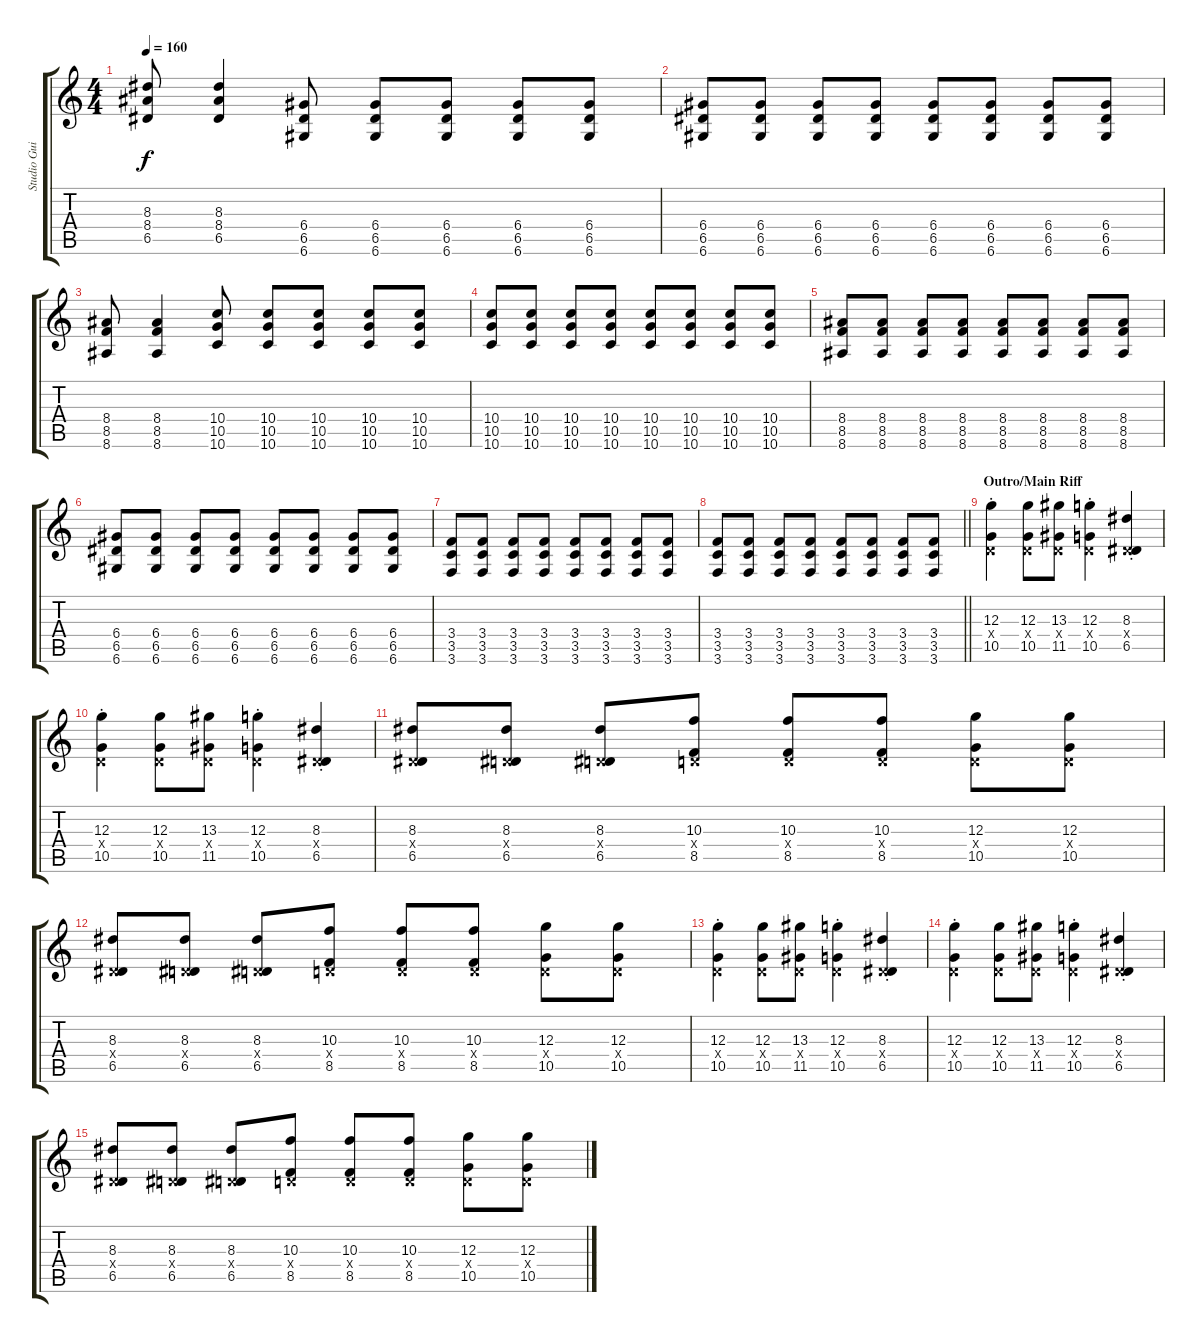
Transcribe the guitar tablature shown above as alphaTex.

\track ("Studio Guitar" "Studio Gui") {instrument overdrivenguitar}
\staff {score tabs}
\tuning (E4 B3 G3 D3 A2 D2) {hide}
\ts (4 4)
\tempo 160
\clef g2
\ks c
(8.3 8.4 6.5).8{dy f} (8.3 8.4 6.5).4 (6.4 6.5 6.6).8 (6.4 6.5 6.6).8 (6.4 6.5 6.6).8 (6.4 6.5 6.6).8 (6.4 6.5 6.6).8 |
(6.4 6.5 6.6).8 (6.4 6.5 6.6).8 (6.4 6.5 6.6).8 (6.4 6.5 6.6).8 (6.4 6.5 6.6).8 (6.4 6.5 6.6).8 (6.4 6.5 6.6).8 (6.4 6.5 6.6).8 |
(8.4 8.5 8.6).8 (8.4 8.5 8.6).4 (10.4 10.5 10.6).8 (10.4 10.5 10.6).8 (10.4 10.5 10.6).8 (10.4 10.5 10.6).8 (10.4 10.5 10.6).8 |
(10.4 10.5 10.6).8 (10.4 10.5 10.6).8 (10.4 10.5 10.6).8 (10.4 10.5 10.6).8 (10.4 10.5 10.6).8 (10.4 10.5 10.6).8 (10.4 10.5 10.6).8 (10.4 10.5 10.6).8 |
(8.4 8.5 8.6).8 (8.4 8.5 8.6).8 (8.4 8.5 8.6).8 (8.4 8.5 8.6).8 (8.4 8.5 8.6).8 (8.4 8.5 8.6).8 (8.4 8.5 8.6).8 (8.4 8.5 8.6).8 |
(6.4 6.5 6.6).8 (6.4 6.5 6.6).8 (6.4 6.5 6.6).8 (6.4 6.5 6.6).8 (6.4 6.5 6.6).8 (6.4 6.5 6.6).8 (6.4 6.5 6.6).8 (6.4 6.5 6.6).8 |
(3.4 3.5 3.6).8 (3.4 3.5 3.6).8 (3.4 3.5 3.6).8 (3.4 3.5 3.6).8 (3.4 3.5 3.6).8 (3.4 3.5 3.6).8 (3.4 3.5 3.6).8 (3.4 3.5 3.6).8 |
\barLineRight lightlight
(3.4 3.5 3.6).8 (3.4 3.5 3.6).8 (3.4 3.5 3.6).8 (3.4 3.5 3.6).8 (3.4 3.5 3.6).8 (3.4 3.5 3.6).8 (3.4 3.5 3.6).8 (3.4 3.5 3.6).8 |
\section ("" "Outro/Main Riff")
(12.3{st} 0.4{x} 10.5{st}).4{volume 12} (12.3 0.4{x} 10.5).8 (13.3 0.4{x} 11.5).8 (12.3{st} 0.4{x} 10.5{st}).4 (8.3{st} 0.4{x} 6.5{st}).4 |
(12.3{st} 0.4{x} 10.5{st}).4 (12.3 0.4{x} 10.5).8 (13.3 0.4{x} 11.5).8 (12.3{st} 0.4{x} 10.5{st}).4 (8.3{st} 0.4{x} 6.5{st}).4 |
(8.3 0.4{x} 6.5).8 (8.3 0.4{x} 6.5).8 (8.3 0.4{x} 6.5).8 (10.3 0.4{x} 8.5).8 (10.3 0.4{x} 8.5).8 (10.3 0.4{x} 8.5).8 (12.3 0.4{x} 10.5).8 (12.3 0.4{x} 10.5).8 |
(8.3 0.4{x} 6.5).8 (8.3 0.4{x} 6.5).8 (8.3 0.4{x} 6.5).8 (10.3 0.4{x} 8.5).8 (10.3 0.4{x} 8.5).8 (10.3 0.4{x} 8.5).8 (12.3 0.4{x} 10.5).8 (12.3 0.4{x} 10.5).8 |
(12.3{st} 0.4{x} 10.5{st}).4 (12.3 0.4{x} 10.5).8 (13.3 0.4{x} 11.5).8 (12.3{st} 0.4{x} 10.5{st}).4 (8.3{st} 0.4{x} 6.5{st}).4 |
(12.3{st} 0.4{x} 10.5{st}).4 (12.3 0.4{x} 10.5).8 (13.3 0.4{x} 11.5).8 (12.3{st} 0.4{x} 10.5{st}).4 (8.3{st} 0.4{x} 6.5{st}).4 |
(8.3 0.4{x} 6.5).8 (8.3 0.4{x} 6.5).8 (8.3 0.4{x} 6.5).8 (10.3 0.4{x} 8.5).8 (10.3 0.4{x} 8.5).8 (10.3 0.4{x} 8.5).8 (12.3 0.4{x} 10.5).8 (12.3 0.4{x} 10.5).8
